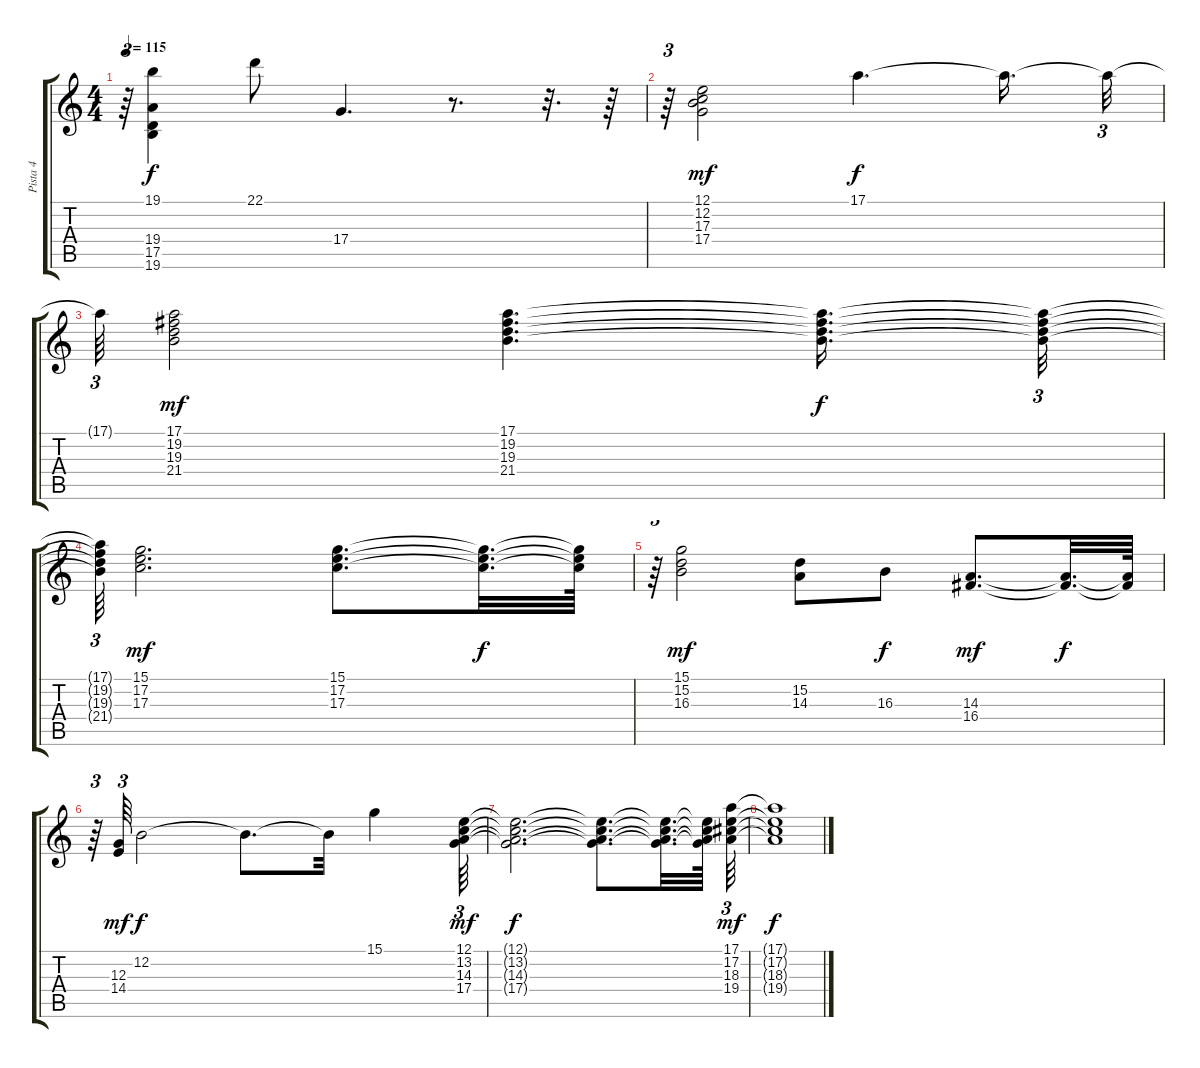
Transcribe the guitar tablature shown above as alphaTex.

\track ("Pista 4" "Pista 4") {instrument electricpiano1}
\staff {score tabs}
\tuning (E4 B3 G3 D3 A2 E2) {hide}
\ts (4 4)
\tempo 115
\clef g2
\ks c
r.64{tu (3 2) dy f} (19.1 19.4 17.5 19.6).4 22.1.8 17.4.4{d} r.8{d} r.32{d} r.64 |
r.64{tu (3 2)} (12.1 12.2 17.3 17.4).2{dy mf} 17.1.4{d dy f} 17.1{t}.16{d} 17.1{t}.32{tu (3 2)} |
17.1{t}.64{tu (3 2)} (17.1 19.2 19.3 21.4).2{dy mf} (17.1 19.2 19.3 21.4).4{d} (17.1{t} 19.2{t} 19.3{t} 21.4{t}).16{d dy f} (17.1{t} 19.2{t} 19.3{t} 21.4{t}).32{tu (3 2)} |
(17.1{t} 19.2{t} 19.3{t} 21.4{t}).64{tu (3 2)} (15.1 17.2 17.3).2{d dy mf} (15.1 17.2 17.3).8{d} (15.1{t} 17.2{t} 17.3{t}).32{d dy f} (15.1{t} 17.2{t} 17.3{t}).64 |
r.64{tu (3 2)} (15.1 15.2 16.3).2{dy mf} (15.2 14.3).8 16.3.8{dy f} (14.3 16.4).8{d dy mf} (14.3{t} 16.4{t}).32{d dy f} (14.3{t} 16.4{t}).64 |
r.64{tu (3 2)} (12.3 14.4).64{tu (3 2) dy mf} 12.2.2{dy f} 12.2{t}.8{d} 12.2{t}.32 15.1.4 (12.1 13.2 14.3 17.4).64{tu (3 2) dy mf} |
(12.1{t} 13.2{t} 14.3{t} 17.4{t}).2{d dy f} (12.1{t} 13.2{t} 14.3{t} 17.4{t}).8{d} (12.1{t} 13.2{t} 14.3{t} 17.4{t}).32{d} (12.1{t} 13.2{t} 14.3{t} 17.4{t}).64 (17.1 17.2 18.3 19.4).64{tu (3 2) dy mf} |
(17.1{t} 17.2{t} 18.3{t} 19.4{t}).1{dy f}
